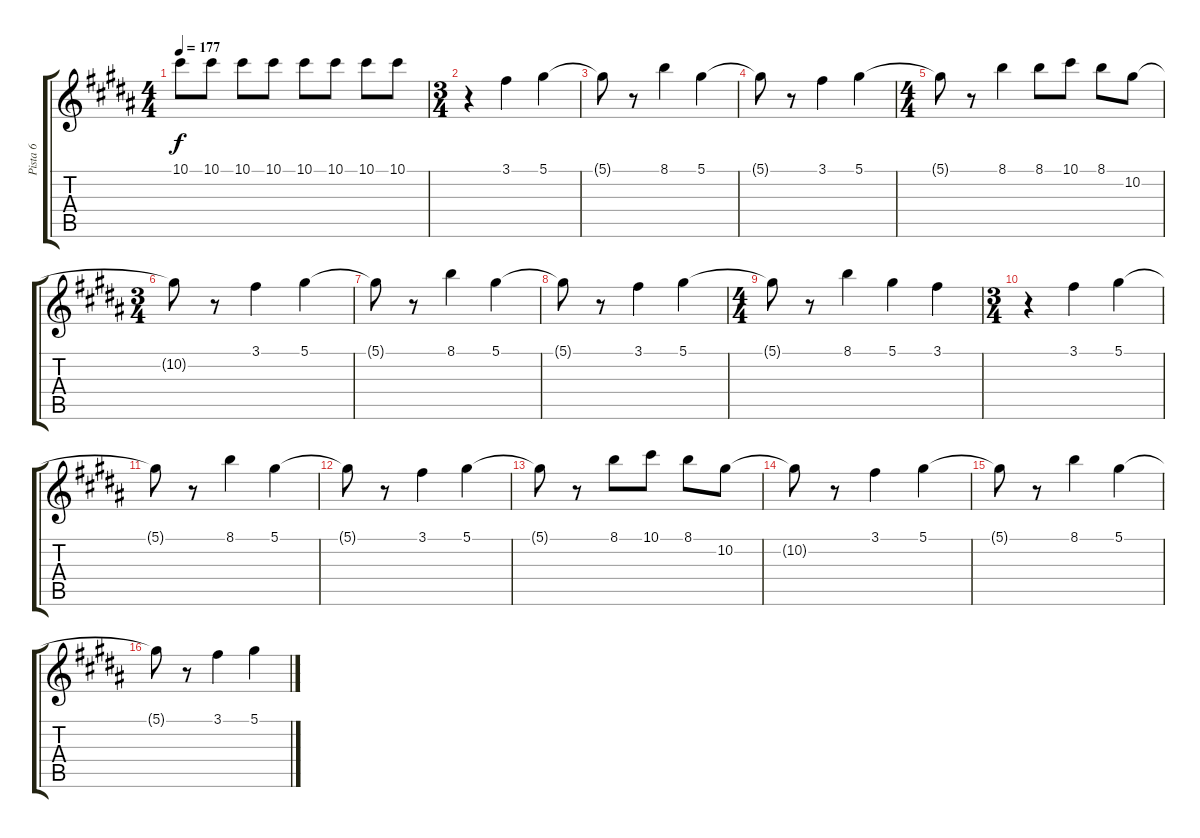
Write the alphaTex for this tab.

\track ("Pista 6" "Pista 6") {instrument overdrivenguitar}
\staff {score tabs}
\tuning (Eb4 Bb3 Gb3 Db3 Ab2 Eb2) {hide}
\ts (4 4)
\tempo 177
\clef g2
\ks g#minor
10.1.8{dy f} 10.1.8 10.1.8 10.1.8 10.1.8 10.1.8 10.1.8 10.1.8 |
\ts (3 4)
r.4{volume 14} 3.1.4 5.1.4 |
5.1{t}.8 r.8 8.1.4 5.1.4 |
5.1{t}.8 r.8 3.1.4 5.1.4 |
\ts (4 4)
5.1{t}.8 r.8 8.1.4 8.1.8 10.1.8 8.1.8 10.2.8 |
\ts (3 4)
10.2{t}.8 r.8 3.1.4 5.1.4 |
5.1{t}.8 r.8 8.1.4 5.1.4 |
5.1{t}.8 r.8 3.1.4 5.1.4 |
\ts (4 4)
5.1{t}.8 r.8 8.1.4 5.1.4 3.1.4 |
\ts (3 4)
r.4 3.1.4 5.1.4 |
5.1{t}.8 r.8 8.1.4 5.1.4 |
5.1{t}.8 r.8 3.1.4 5.1.4 |
5.1{t}.8 r.8 8.1.8 10.1.8 8.1.8 10.2.8 |
10.2{t}.8 r.8 3.1.4 5.1.4 |
5.1{t}.8 r.8 8.1.4 5.1.4 |
5.1{t}.8 r.8 3.1.4 5.1.4
